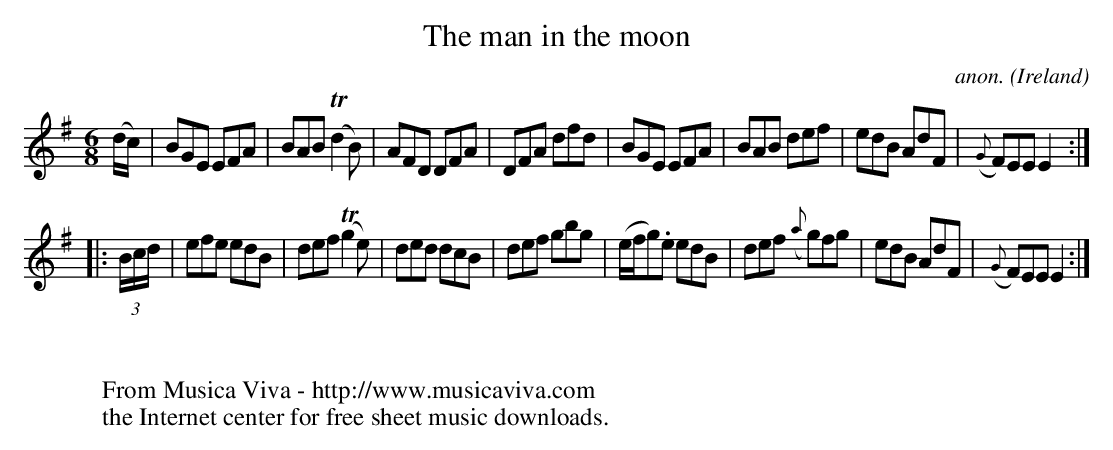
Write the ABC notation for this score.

X:1
T:The man in the moon
C:anon.
O:Ireland
m:Tn2 = (3n/o/n/ m/n/
M:6/8
L:1/8
K:Em
(d/c/)|BGE EFA|BAB (Td2B)|AFD DFA|DFA dfd|BGE EFA|BAB def|edB AdF|({G}F)EE E2:|
|:(3B/c/d/|efe edB|def (Tg2e)|ded dcB|def gbg|(e/f/g).e edB|def ({a}g)fg|edB AdF|({G}F)EE E2:|
W:
W:
W: From Musica Viva - http://www.musicaviva.com
W: the Internet center for free sheet music downloads.
